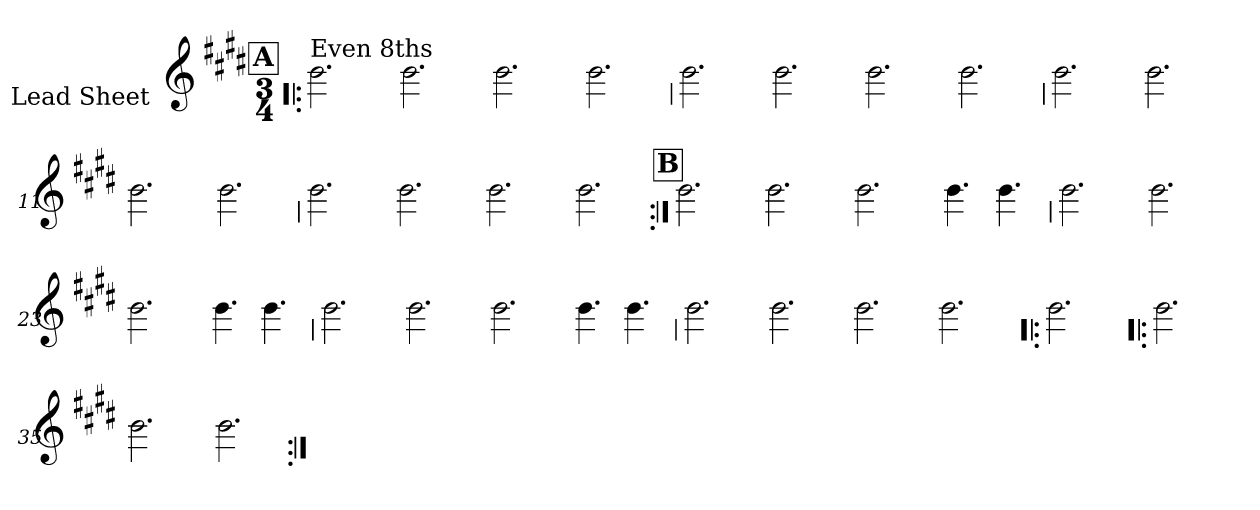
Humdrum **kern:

**kern
*part1
*staff1
*I"Lead Sheet
*stria0
*clefG2
*k[f#c#g#d#]
*E:
*M3/4
!!LO:REH:place=s1:a:t=A
=1!|:
!LO:TX:a:t=Even 8ths
2.b
=2-
2.b
=3-
2.b
=4-
2.b
!!LO:LB:g=z
=5
2.b
=6-
2.b
=7-
2.b
=8-
2.b
!!LO:LB:g=z
=9
2.b
=10-
2.b
=11-
2.b
=12-
2.b
!!LO:LB:g=z
=13
2.b
=14-
2.b
=15-
2.b
=16-
2.b
!!LO:LB:g=z
!!LO:REH:place=s1:a:t=B
=17:|!
2.b
=18-
2.b
=19-
2.b
=20-
4.b
4.b
!!LO:LB:g=z
=21
2.b
=22-
2.b
=23-
2.b
=24-
4.b
4.b
!!LO:LB:g=z
=25
2.b
=26-
2.b
=27-
2.b
=28-
4.b
4.b
!!LO:LB:g=z
=29
2.b
=30-
2.b
=31-
2.b
=32-
2.b
!!LO:LB:g=z
=33|!:
2.b
=34-
2.b
=35-
2.b
=36-
2.b
=:|!
*-
